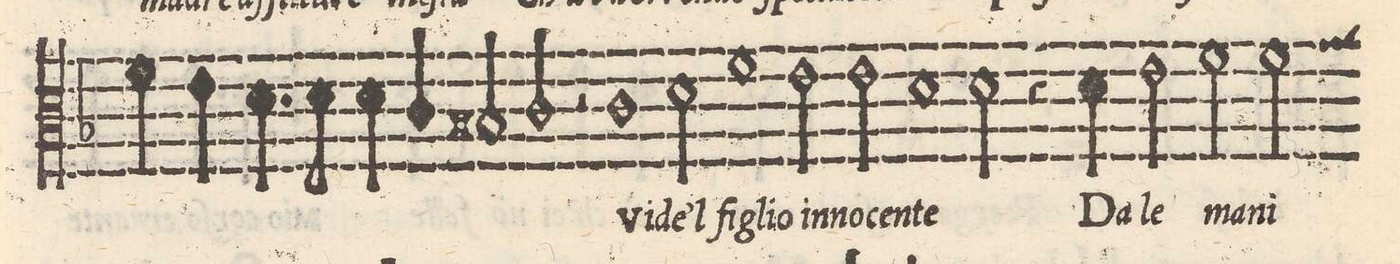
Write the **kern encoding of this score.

**kern	**text
*I"ALTO	*
*clefC3	*
*k[b-]	*
*met(C|)	*
*M2/1	*
4f\	-do
4e\	spet-
4.d\	-ta-
8d\	-co-
4d\	-lo
4c/	pre-
=26-	=26-
2Bn/	-sen-
2c/	-te
*	*Xij
2r	.
1c\	vi-
=27-	=27-
2d\	-de'l
1f	fi-
=28-	=28-
2e\	-glio_in-
2e\	-no-
1d	-cen-
=29-	=29-
2d\	-te
4r	.
4d\	Da
2e\	le
2f\	ma-
=30-	=30-
2f\	-ni
*-	*-
